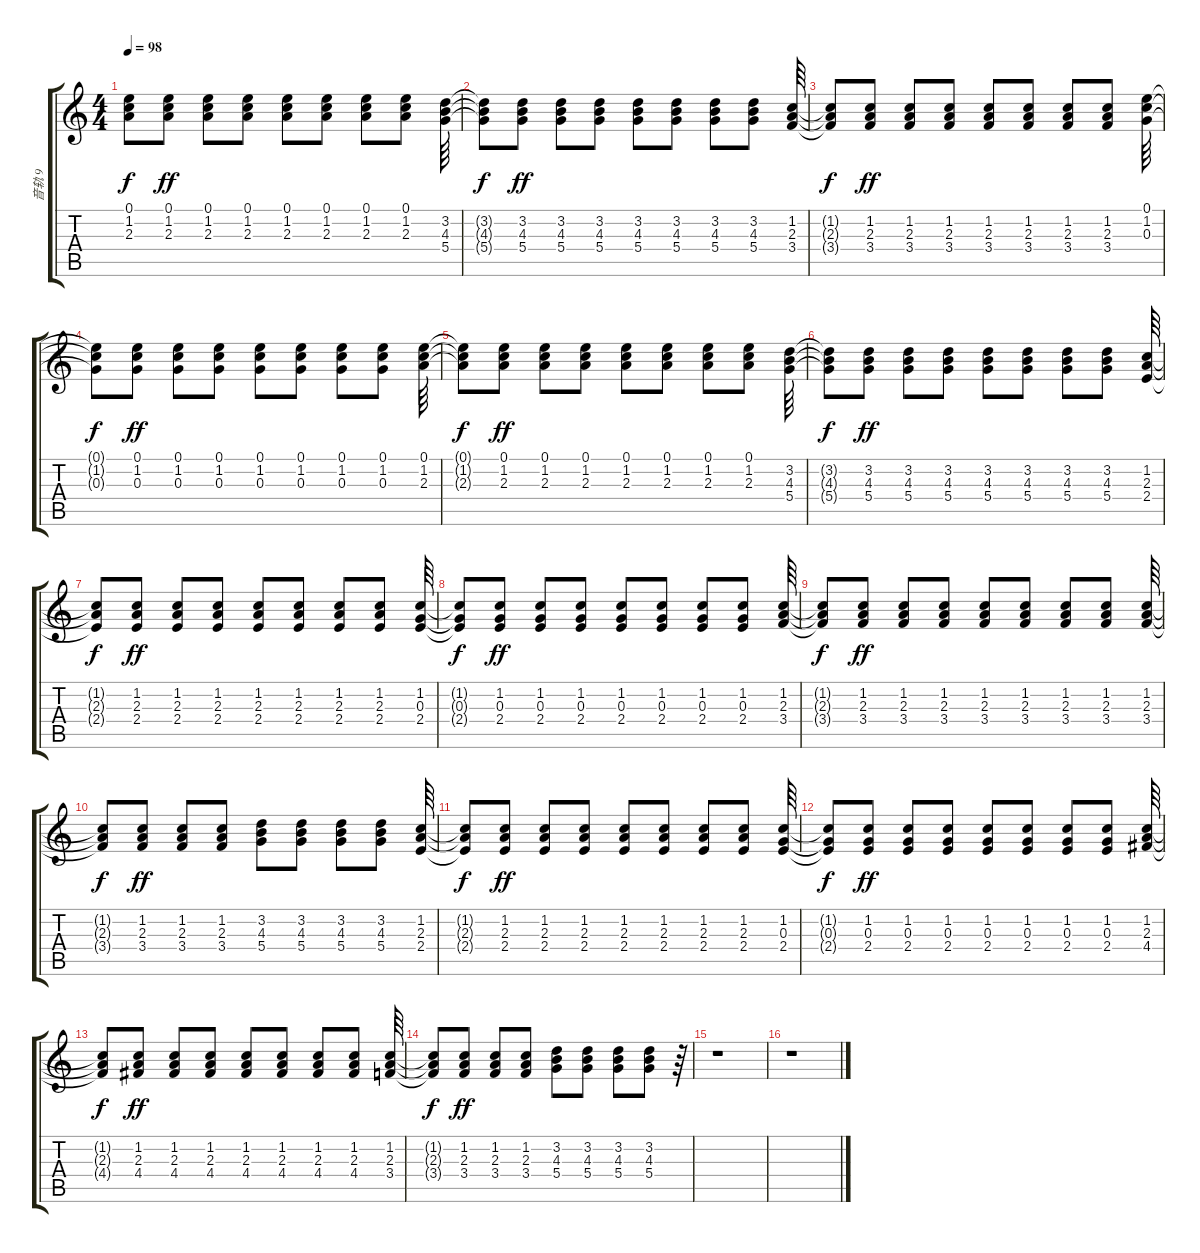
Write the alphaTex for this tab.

\track ("音轨 9" "音轨 9") {instrument acousticguitarsteel}
\staff {score tabs}
\tuning (E4 B3 G3 D3 A2 E2) {hide}
\ts (4 4)
\tempo 98
\clef g2
\ks c
(0.1{t} 1.2{t} 2.3{t}).8{dy f} (0.1 1.2 2.3).8{dy ff} (0.1 1.2 2.3).8 (0.1 1.2 2.3).8 (0.1 1.2 2.3).8 (0.1 1.2 2.3).8 (0.1 1.2 2.3).8 (0.1 1.2 2.3).8 (3.2 4.3 5.4).64 |
(3.2{t} 4.3{t} 5.4{t}).8{dy f} (3.2 4.3 5.4).8{dy ff} (3.2 4.3 5.4).8 (3.2 4.3 5.4).8 (3.2 4.3 5.4).8 (3.2 4.3 5.4).8 (3.2 4.3 5.4).8 (3.2 4.3 5.4).8 (1.2 2.3 3.4).64 |
(1.2{t} 2.3{t} 3.4{t}).8{dy f} (1.2 2.3 3.4).8{dy ff} (1.2 2.3 3.4).8 (1.2 2.3 3.4).8 (1.2 2.3 3.4).8 (1.2 2.3 3.4).8 (1.2 2.3 3.4).8 (1.2 2.3 3.4).8 (0.1 1.2 0.3).64 |
(0.1{t} 1.2{t} 0.3{t}).8{dy f} (0.1 1.2 0.3).8{dy ff} (0.1 1.2 0.3).8 (0.1 1.2 0.3).8 (0.1 1.2 0.3).8 (0.1 1.2 0.3).8 (0.1 1.2 0.3).8 (0.1 1.2 0.3).8 (0.1 1.2 2.3).64 |
(0.1{t} 1.2{t} 2.3{t}).8{dy f} (0.1 1.2 2.3).8{dy ff} (0.1 1.2 2.3).8 (0.1 1.2 2.3).8 (0.1 1.2 2.3).8 (0.1 1.2 2.3).8 (0.1 1.2 2.3).8 (0.1 1.2 2.3).8 (3.2 4.3 5.4).64 |
(3.2{t} 4.3{t} 5.4{t}).8{dy f} (3.2 4.3 5.4).8{dy ff} (3.2 4.3 5.4).8 (3.2 4.3 5.4).8 (3.2 4.3 5.4).8 (3.2 4.3 5.4).8 (3.2 4.3 5.4).8 (3.2 4.3 5.4).8 (1.2 2.3 2.4).64 |
(1.2{t} 2.3{t} 2.4{t}).8{dy f} (1.2 2.3 2.4).8{dy ff} (1.2 2.3 2.4).8 (1.2 2.3 2.4).8 (1.2 2.3 2.4).8 (1.2 2.3 2.4).8 (1.2 2.3 2.4).8 (1.2 2.3 2.4).8 (1.2 0.3 2.4).64 |
(1.2{t} 0.3{t} 2.4{t}).8{dy f} (1.2 0.3 2.4).8{dy ff} (1.2 0.3 2.4).8 (1.2 0.3 2.4).8 (1.2 0.3 2.4).8 (1.2 0.3 2.4).8 (1.2 0.3 2.4).8 (1.2 0.3 2.4).8 (1.2 2.3 3.4).64 |
(1.2{t} 2.3{t} 3.4{t}).8{dy f} (1.2 2.3 3.4).8{dy ff} (1.2 2.3 3.4).8 (1.2 2.3 3.4).8 (1.2 2.3 3.4).8 (1.2 2.3 3.4).8 (1.2 2.3 3.4).8 (1.2 2.3 3.4).8 (1.2 2.3 3.4).64 |
(1.2{t} 2.3{t} 3.4{t}).8{dy f} (1.2 2.3 3.4).8{dy ff} (1.2 2.3 3.4).8 (1.2 2.3 3.4).8 (3.2 4.3 5.4).8 (3.2 4.3 5.4).8 (3.2 4.3 5.4).8 (3.2 4.3 5.4).8 (1.2 2.3 2.4).64 |
(1.2{t} 2.3{t} 2.4{t}).8{dy f} (1.2 2.3 2.4).8{dy ff} (1.2 2.3 2.4).8 (1.2 2.3 2.4).8 (1.2 2.3 2.4).8 (1.2 2.3 2.4).8 (1.2 2.3 2.4).8 (1.2 2.3 2.4).8 (1.2 0.3 2.4).64 |
(1.2{t} 0.3{t} 2.4{t}).8{dy f} (1.2 0.3 2.4).8{dy ff} (1.2 0.3 2.4).8 (1.2 0.3 2.4).8 (1.2 0.3 2.4).8 (1.2 0.3 2.4).8 (1.2 0.3 2.4).8 (1.2 0.3 2.4).8 (1.2 2.3 4.4).64 |
(1.2{t} 2.3{t} 4.4{t}).8{dy f} (1.2 2.3 4.4).8{dy ff} (1.2 2.3 4.4).8 (1.2 2.3 4.4).8 (1.2 2.3 4.4).8 (1.2 2.3 4.4).8 (1.2 2.3 4.4).8 (1.2 2.3 4.4).8 (1.2 2.3 3.4).64 |
(1.2{t} 2.3{t} 3.4{t}).8{dy f} (1.2 2.3 3.4).8{dy ff} (1.2 2.3 3.4).8 (1.2 2.3 3.4).8 (3.2 4.3 5.4).8 (3.2 4.3 5.4).8 (3.2 4.3 5.4).8 (3.2 4.3 5.4).8 r.64 |
r.1 |
r.1
